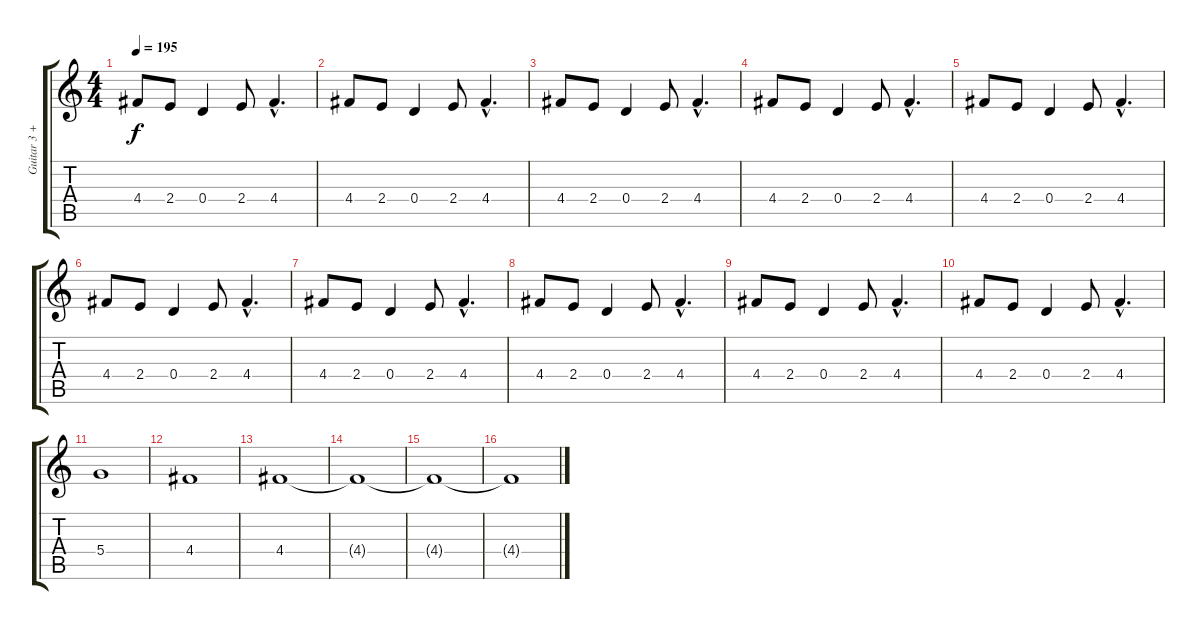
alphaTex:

\track ("Guitar 3 + Harmonicos" "Guitar 3 +") {instrument distortionguitar}
\staff {score tabs}
\tuning (E4 B3 G3 D3 A2 E2) {hide}
\ts (4 4)
\tempo 195
\clef g2
\ks c
4.4.8{dy f} 2.4.8 0.4.4 2.4.8 4.4{hac}.4{d} |
4.4.8 2.4.8 0.4.4 2.4.8 4.4{hac}.4{d} |
4.4.8 2.4.8 0.4.4 2.4.8 4.4{hac}.4{d} |
4.4.8 2.4.8 0.4.4 2.4.8 4.4{hac}.4{d} |
4.4.8 2.4.8 0.4.4 2.4.8 4.4{hac}.4{d} |
4.4.8 2.4.8 0.4.4 2.4.8 4.4{hac}.4{d} |
4.4.8 2.4.8 0.4.4 2.4.8 4.4{hac}.4{d} |
4.4.8 2.4.8 0.4.4 2.4.8 4.4{hac}.4{d} |
4.4.8 2.4.8 0.4.4 2.4.8 4.4{hac}.4{d} |
4.4.8 2.4.8 0.4.4 2.4.8 4.4{hac}.4{d} |
5.4.1 |
4.4.1 |
4.4.1 |
4.4{t}.1 |
4.4{t}.1 |
4.4{t}.1
